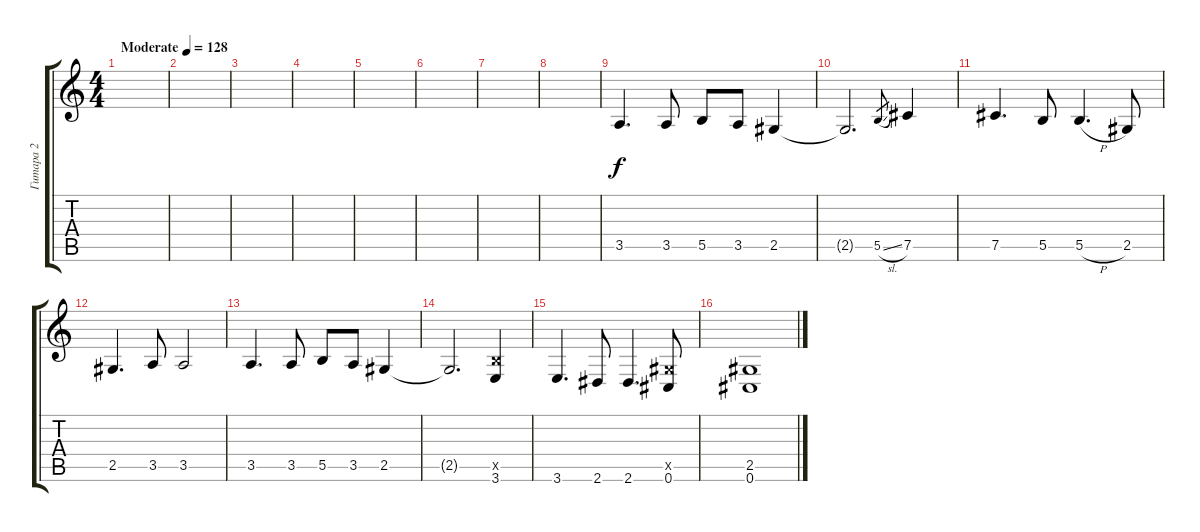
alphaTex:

\track ("Гитара 2" "Гитара 2") {instrument distortionguitar}
\staff {score tabs}
\tuning (Db4 Ab3 E3 B2 Gb2 Db2) {hide}
\ts (4 4)
\tempo (128 "Moderate")
\clef g2
\ks c
|
|
|
|
|
|
|
|
3.5.4{d} 3.5.8 5.5.8 3.5.8 2.5.4 |
2.5{t}.2{d} 5.5{sl}.8{gr} 7.5.4 |
7.5.4{d} 5.5.8 5.5{h}.4{d} 2.5.8 |
2.5.4{d} 3.5.8 3.5.2 |
3.5.4{d} 3.5.8 5.5.8 3.5.8 2.5.4 |
2.5{t}.2{d} (5.5{x} 3.6).4 |
3.6.4{d} 2.6.8 2.6.4{d} (2.5{x} 0.6).8 |
(2.5 0.6).1
